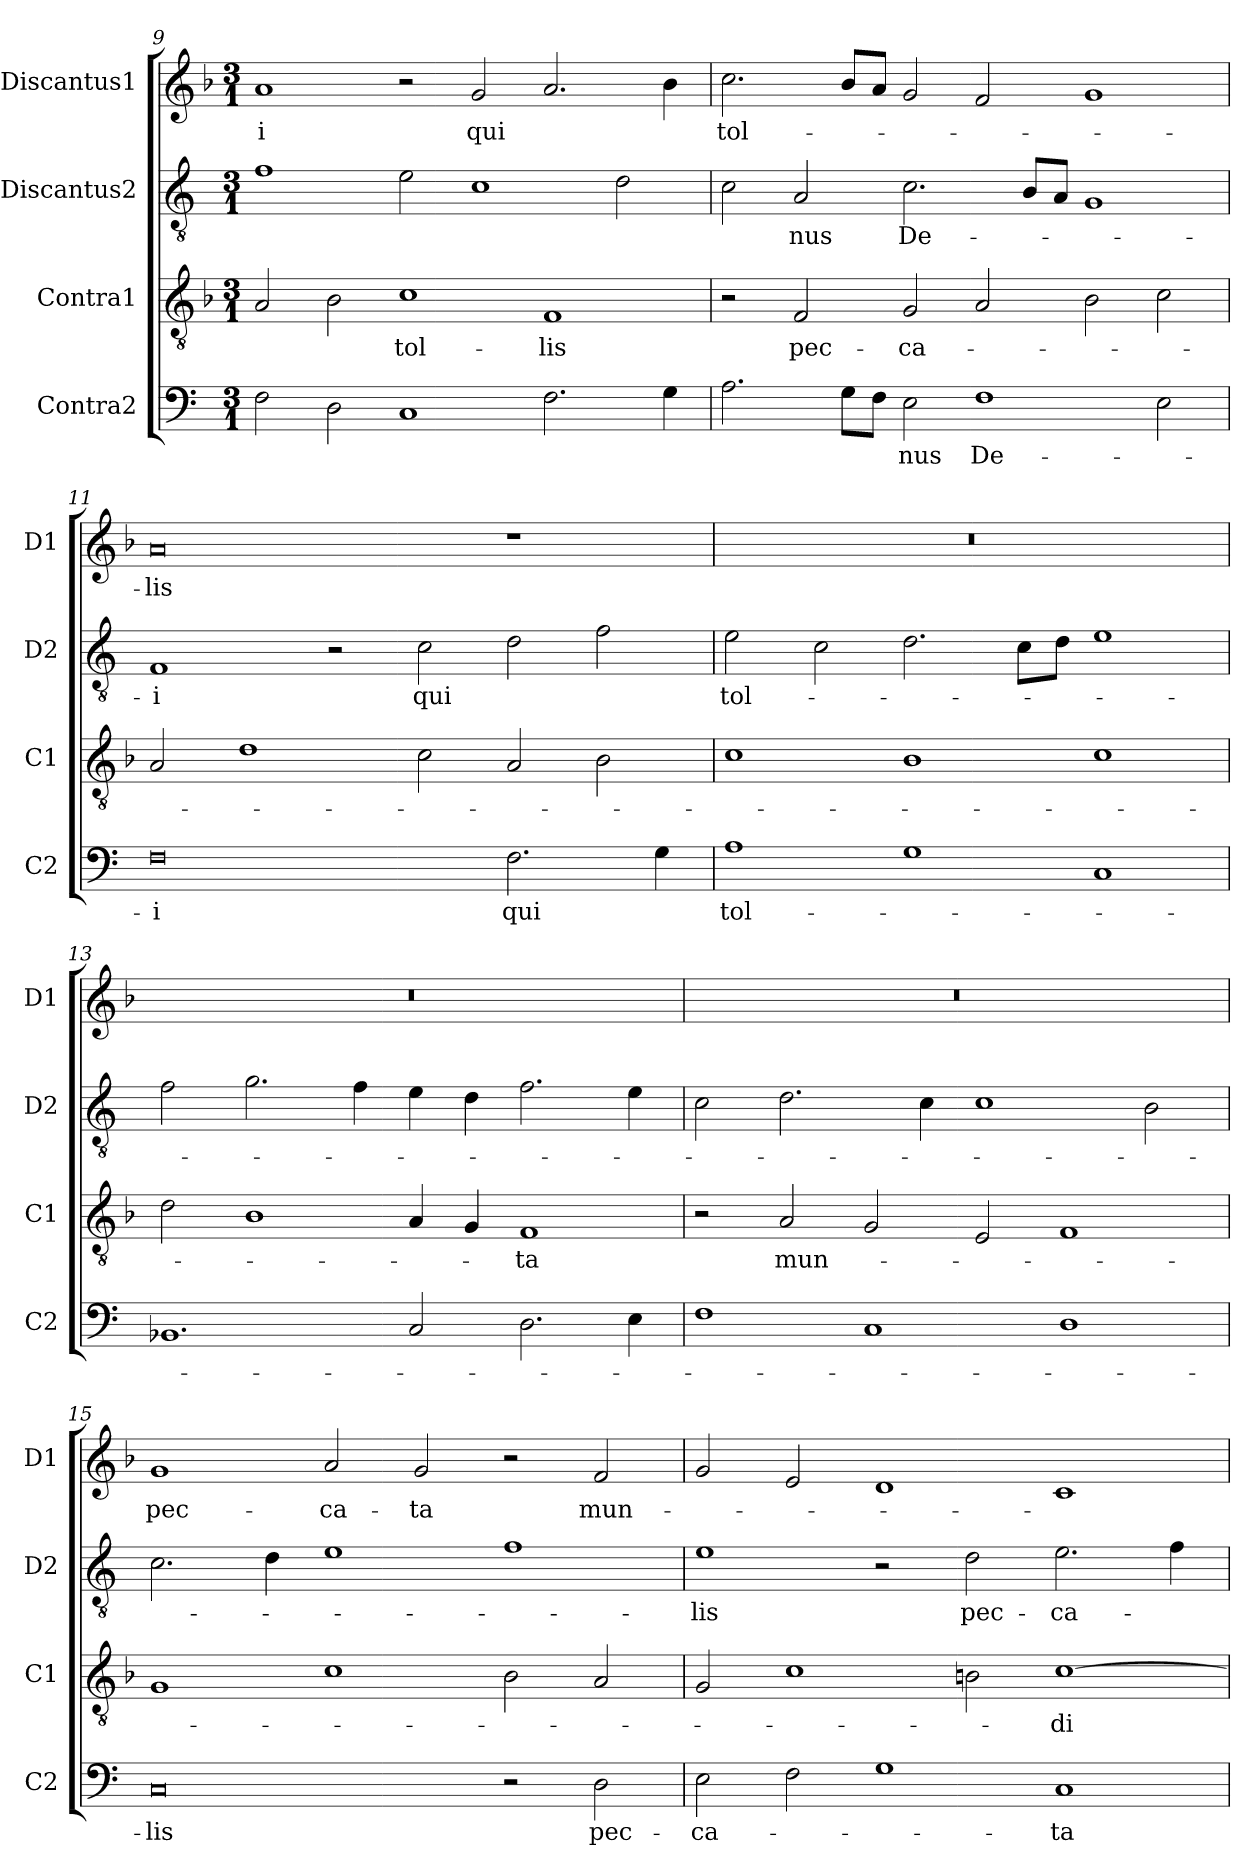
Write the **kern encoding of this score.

**kern	**text	**kern	**text	**kern	**text	**kern	**text
*part4	*part4	*part3	*part3	*part2	*part2	*part1	*part1
*staff4	*staff4	*staff3	*staff3	*staff2	*staff2	*staff1	*staff1
*I"Contra2	*	*I"Contra1	*	*I"Discantus2	*	*I"Discantus1	*
*I'C2	*	*I'C1	*	*I'D2	*	*I'D1	*
*clefF4	*	*clefGv2	*	*clefGv2	*	*clefG2	*
*k[]	*	*k[b-]	*	*k[]	*	*k[b-]	*
*M3/1	*	*M3/1	*	*M3/1	*	*M3/1	*
=9	=9	=9	=9	=9	=9	=9	=9
2F\	.	2A/	.	1f	.	1a	-i
2D\	.	2B-\	.	.	.	.	.
1C	.	1c	tol-	2e\	.	2r	.
.	.	.	.	1c	.	2g/	qui
2.F\	.	1F	-lis	.	.	2.a/	.
.	.	.	.	2d\	.	.	.
4G\	.	.	.	.	.	4b-\	.
=10	=10	=10	=10	=10	=10	=10	=10
2.A\	.	2r	.	2c\	.	2.cc\	tol-
.	.	2F/	pec-	2A/	-nus	.	.
8G\L	.	.	.	.	.	8b-/L	.
8F\J	.	.	.	.	.	8a/J	.
2E\	-nus	2G/	-ca-	2.c\	De-	2g/	.
1F	De-	2A/	.	.	.	2f/	.
.	.	.	.	8B/L	.	.	.
.	.	.	.	8A/J	.	.	.
.	.	2B-\	.	1G	.	1g	.
2E\	.	2c\	.	.	.	.	.
=11	=11	=11	=11	=11	=11	=11	=11
0F	-i	2A/	.	1F	-i	0a	-lis
.	.	1d	.	.	.	.	.
.	.	.	.	2r	.	.	.
.	.	2c\	.	2c\	qui	.	.
2.F\	qui	2A/	.	2d\	.	1r	.
.	.	2B-\	.	2f\	.	.	.
4G\	.	.	.	.	.	.	.
=12	=12	=12	=12	=12	=12	=12	=12
1A	tol-	1c	.	2e\	tol-	0.r	.
.	.	.	.	2c\	.	.	.
1G	.	1B-	.	2.d\	.	.	.
.	.	.	.	8c\L	.	.	.
.	.	.	.	8d\J	.	.	.
1C	.	1c	.	1e	.	.	.
=13	=13	=13	=13	=13	=13	=13	=13
1.BB-X	.	2d\	.	2f\	.	0.r	.
.	.	1B-	.	2.g\	.	.	.
.	.	.	.	4f\	.	.	.
2C/	.	4A/	.	4e\	.	.	.
.	.	4G/	.	4d\	.	.	.
2.D\	.	1F	-ta	2.f\	.	.	.
4E\	.	.	.	4e\	.	.	.
=14	=14	=14	=14	=14	=14	=14	=14
1F	.	2r	.	2c\	.	0.r	.
.	.	2A/	mun-	2.d\	.	.	.
1C	.	2G/	.	.	.	.	.
.	.	.	.	4c\	.	.	.
.	.	2E/	.	1c	.	.	.
1D	.	1F	.	.	.	.	.
.	.	.	.	2B\	.	.	.
=15	=15	=15	=15	=15	=15	=15	=15
0C	-lis	1G	.	2.c\	.	1g	pec-
.	.	.	.	4d\	.	.	.
.	.	1c	.	1e	.	2a/	-ca-
.	.	.	.	.	.	2g/	-ta
2r	.	2B-\	.	1f	.	2r	.
2D\	pec-	2A/	.	.	.	2f/	mun-
=16	=16	=16	=16	=16	=16	=16	=16
2E\	-ca-	2G/	.	1e	-lis	2g/	.
2F\	.	1c	.	.	.	2e/	.
1G	.	.	.	2r	.	1d	.
.	.	2Bn\	.	2d\	pec-	.	.
1C	-ta	[1c	-di	2.e\	-ca-	1c	.
.	.	.	.	4f\	.	.	.
=	=	=	=	=	=	=	=
*-	*-	*-	*-	*-	*-	*-	*-
